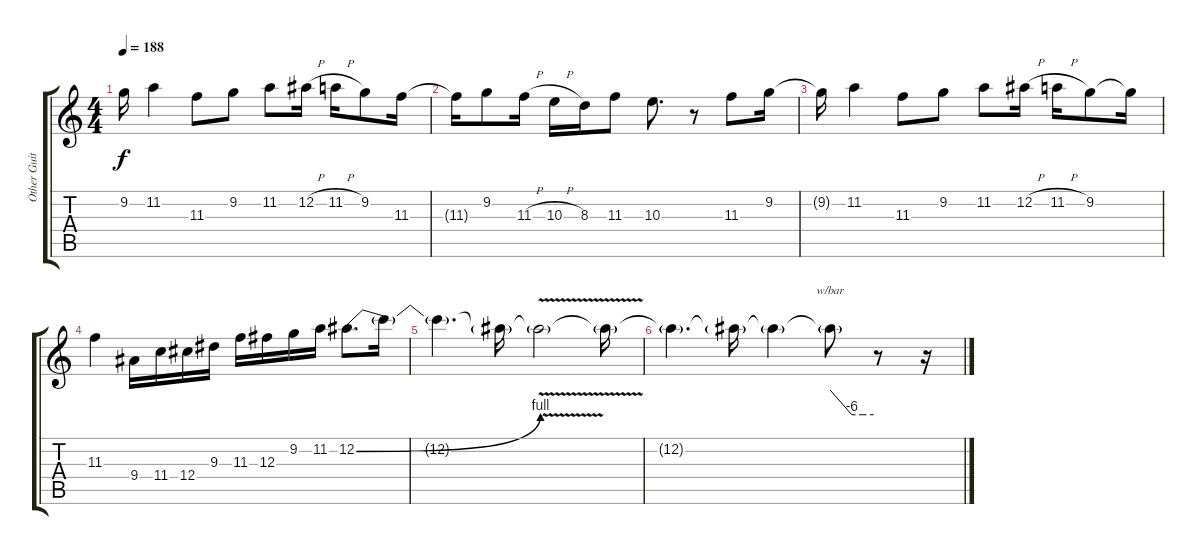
\track ("Other Guitar 1" "Other Guit") {instrument overdrivenguitar}
\staff {score tabs}
\tuning (Eb4 Bb3 Gb3 Db3 Ab2 Eb2) {hide}
\ts (4 4)
\tempo 188
\clef g2
\ks c
9.2{t}.16{dy f} 11.2.4 11.3.8 9.2.8 11.2.8 12.2{h}.16 11.2{h}.16 9.2.8 11.3.16 |
11.3{t}.16 9.2.8 11.3{h}.16 10.3{h}.16 8.3.16 11.3.8 10.3.8{d} r.8 11.3.8 9.2.16 |
9.2{t}.16 11.2.4 11.3.8 9.2.8 11.2.8 12.2{h}.16 11.2{h}.16 9.2.8 9.2{t}.16 |
11.3.4 9.4.16 11.4.16 12.4.16 9.3.16 11.3.16 12.3.16 9.2.16 11.2.16 12.2{be (bend 0 0 60 4)}.8{d} 12.2{t}.16 |
12.2{t}.4{d} 12.2{t}.16 12.2{v t}.2 12.2{t}.16 |
12.2{t}.4{d} 12.2{t}.16 12.2{t}.4 12.2{t}.8{tbe (custom default 0 0 30 -24 45 -24 60 -24)} r.8 r.16
